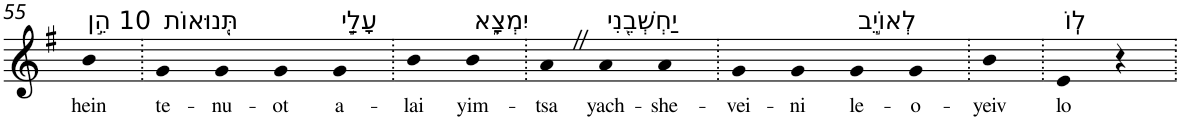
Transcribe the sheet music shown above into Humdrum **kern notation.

**kern	**text
*part1	*part1
*staff1	*staff1
*I"Piano	*
*I'Pno	*
!!LO:PB:g=z
*clefG2	*
*k[f#]	*
*G:	*
=55	=55
!LO:TX:a:t=10 הֵ֣ן	!
!	!LO:LY:b
4b	hein
=56.	=56.
!LO:TX:a:t=תְּ֭נוּאוֹת	!
!	!LO:LY:b
4g	te-
!	!LO:LY:b
4g	-nu-
!	!LO:LY:b
4g	-ot
!LO:TX:a:t=עָלַ֣י	!
!	!LO:LY:b
4g	a-
=57.	=57.
!	!LO:LY:b
4b	-lai
!LO:TX:a:t=יִמְצָ֑א	!
!	!LO:LY:b
4b	yim-
=58.	=58.
!	!LO:LY:b
4aZ	-tsa
!LO:TX:a:t=יַחְשְׁבֵ֖נִי	!
!	!LO:LY:b
4a	yach-
!	!LO:LY:b
4a	-she-
=59.	=59.
!	!LO:LY:b
4g	-vei-
!	!LO:LY:b
4g	-ni
!LO:TX:a:t=לְאוֹיֵ֣ב	!
!	!LO:LY:b
4g	le-
!	!LO:LY:b
4g	-o-
=60.	=60.
!	!LO:LY:b
4b	-yeiv
=61.	=61.
!LO:TX:a:t=לֽוֹ	!
!	!LO:LY:b
4e	lo
4r	.
=.	=.
*-	*-
